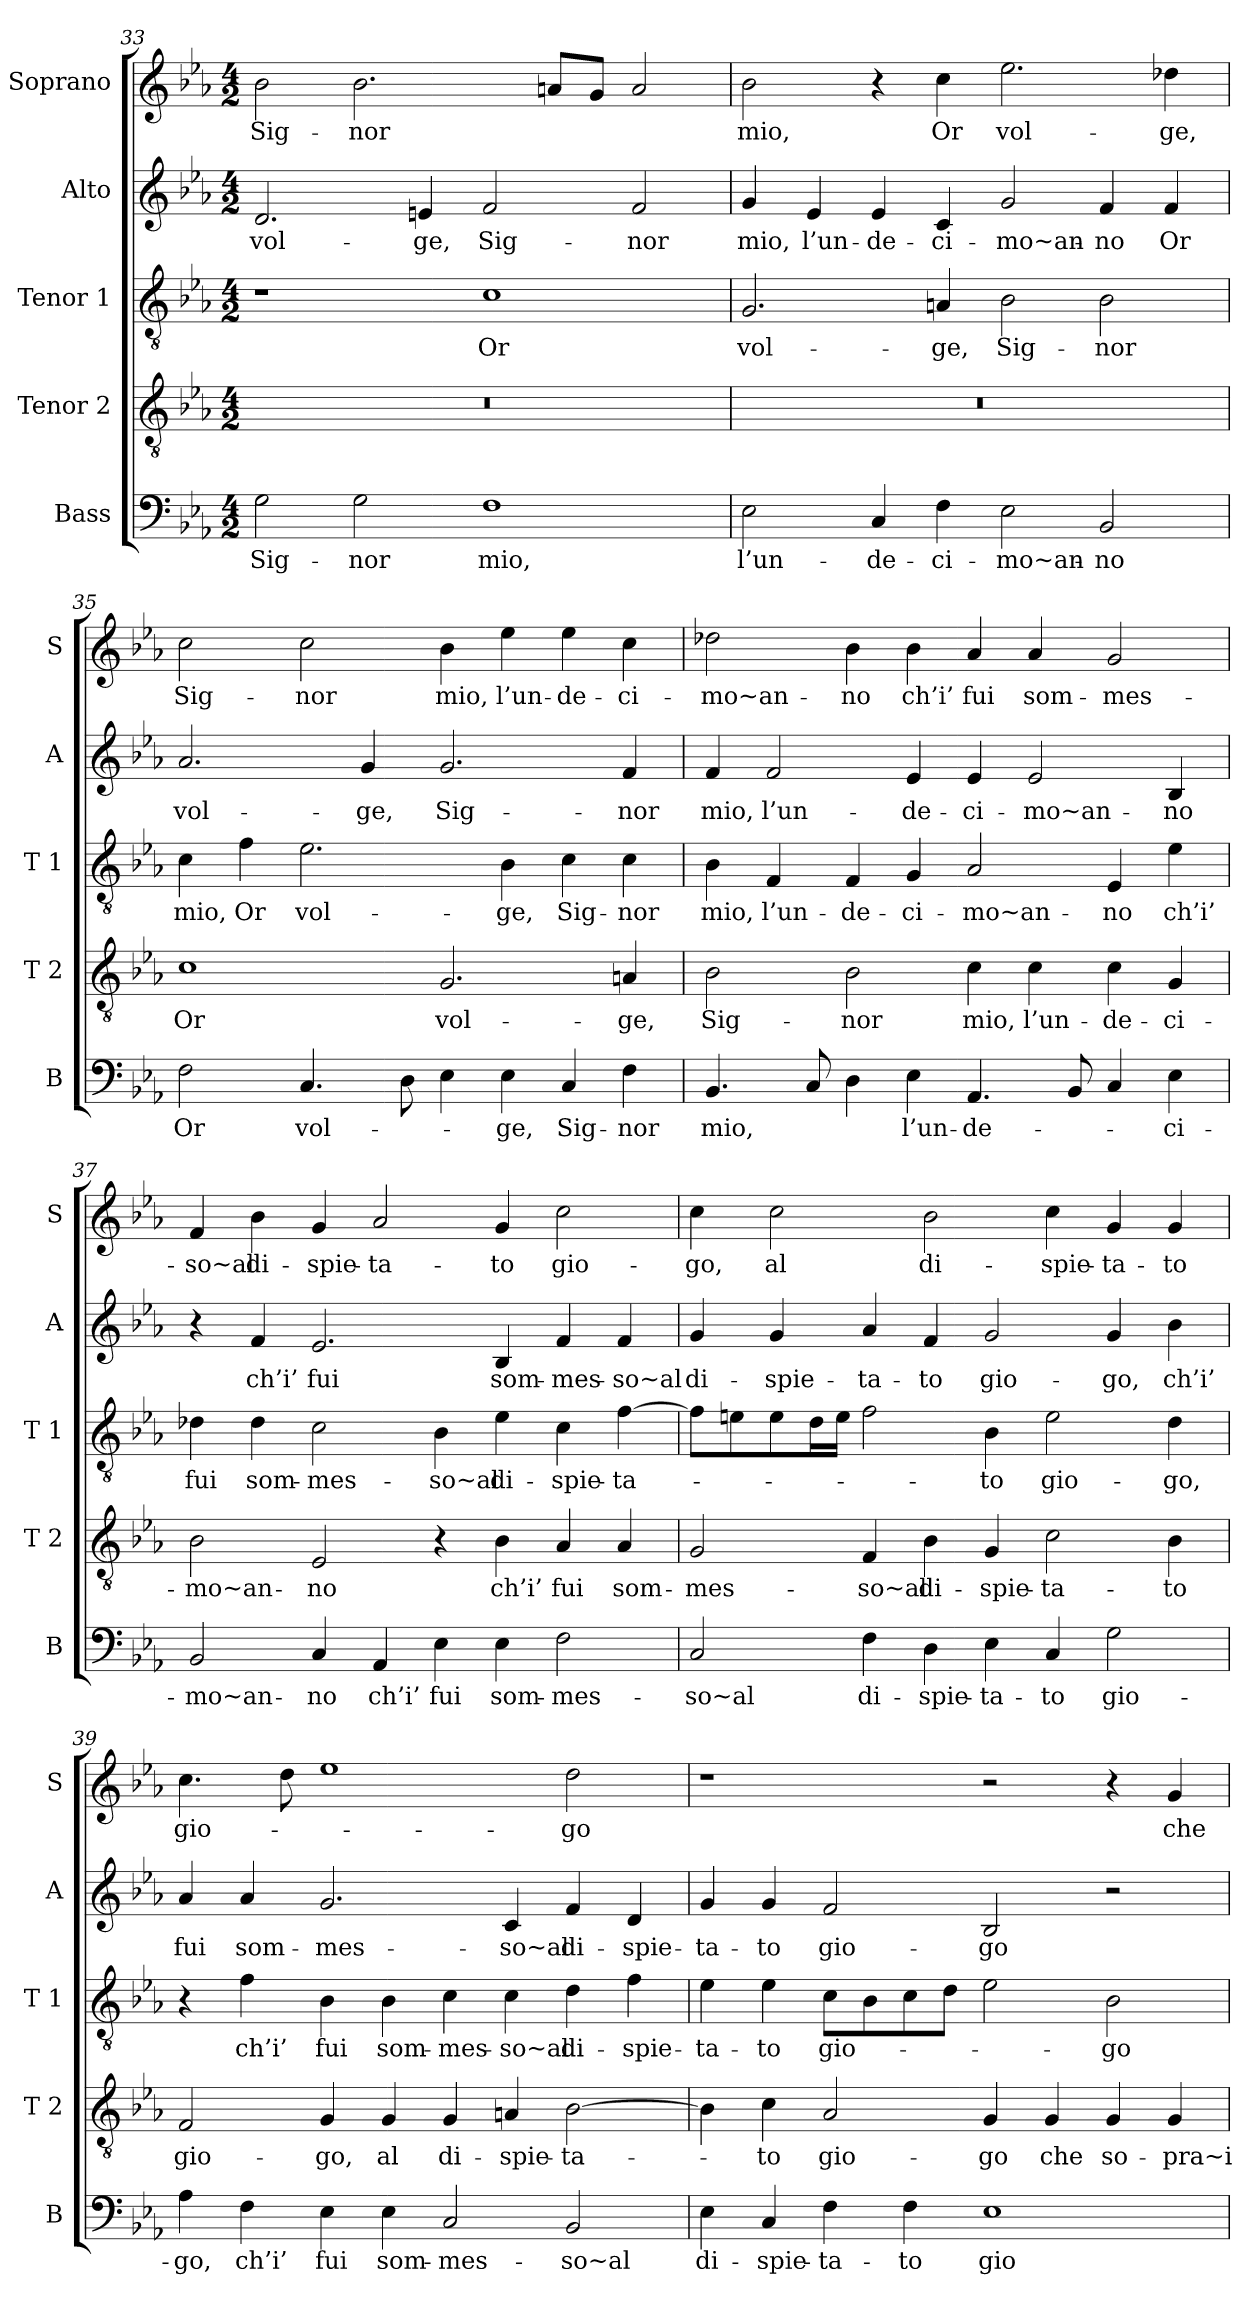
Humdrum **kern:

**kern	**text	**kern	**text	**kern	**text	**kern	**text	**kern	**text
*part5	*part5	*part4	*part4	*part3	*part3	*part2	*part2	*part1	*part1
*staff5	*staff5	*staff4	*staff4	*staff3	*staff3	*staff2	*staff2	*staff1	*staff1
*I"Bass	*	*I"Tenor 2	*	*I"Tenor 1	*	*I"Alto	*	*I"Soprano	*
*I'B	*	*I'T 2	*	*I'T 1	*	*I'A	*	*I'S	*
*clefF4	*	*clefGv2	*	*clefGv2	*	*clefG2	*	*clefG2	*
*k[b-e-a-]	*	*k[b-e-a-]	*	*k[b-e-a-]	*	*k[b-e-a-]	*	*k[b-e-a-]	*
*E-:	*	*E-:	*	*E-:	*	*E-:	*	*E-:	*
*M4/2	*	*M4/2	*	*M4/2	*	*M4/2	*	*M4/2	*
=33	=33	=33	=33	=33	=33	=33	=33	=33	=33
!	!LO:LY:b	!	!	!	!	!	!LO:LY:b	!	!LO:LY:b
2G\	Sig-	0r	.	1r	.	2.d/	vol-	2b-\	Sig-
!	!LO:LY:b	!	!	!	!	!	!	!	!LO:LY:b
2G\	-nor	.	.	.	.	.	.	2.b-\	-nor
!	!	!	!	!	!	!	!LO:LY:b	!	!
.	.	.	.	.	.	4en/	-ge,	.	.
!	!LO:LY:b	!	!	!	!LO:LY:b	!	!LO:LY:b	!	!
1F	mio,	.	.	1c	Or	2f/	Sig-	.	.
.	.	.	.	.	.	.	.	8an/L	.
.	.	.	.	.	.	.	.	8g/J	.
!	!	!	!	!	!	!	!LO:LY:b	!	!
.	.	.	.	.	.	2f/	-nor	2a/	.
=34	=34	=34	=34	=34	=34	=34	=34	=34	=34
!	!LO:LY:b	!	!	!	!LO:LY:b	!	!LO:LY:b	!	!LO:LY:b
2E-\	l’un-	0r	.	2.G/	vol-	4g/	mio,	2b-\	mio,
!	!	!	!	!	!	!	!LO:LY:b	!	!
.	.	.	.	.	.	4e-/	l’un-	.	.
!	!LO:LY:b	!	!	!	!	!	!LO:LY:b	!	!
4C/	-de-	.	.	.	.	4e-/	-de-	4r	.
!	!LO:LY:b	!	!	!	!LO:LY:b	!	!LO:LY:b	!	!LO:LY:b
4F\	-ci-	.	.	4An/	-ge,	4c/	-ci-	4cc\	Or
!	!LO:LY:b	!	!	!	!LO:LY:b	!	!LO:LY:b	!	!LO:LY:b
2E-\	-mo~an-	.	.	2B-\	Sig-	2g/	-mo~an-	2.ee-\	vol-
!	!LO:LY:b	!	!	!	!LO:LY:b	!	!LO:LY:b	!	!
2BB-/	-no	.	.	2B-\	-nor	4f/	-no	.	.
!	!	!	!	!	!	!	!LO:LY:b	!	!LO:LY:b
.	.	.	.	.	.	4f/	Or	4dd-X\	-ge,
=35	=35	=35	=35	=35	=35	=35	=35	=35	=35
!	!LO:LY:b	!	!LO:LY:b	!	!LO:LY:b	!	!LO:LY:b	!	!LO:LY:b
2F\	Or	1c	Or	4c\	mio,	2.a-/	vol-	2cc\	Sig-
!	!	!	!	!	!LO:LY:b	!	!	!	!
.	.	.	.	4f\	Or	.	.	.	.
!	!LO:LY:b	!	!	!	!LO:LY:b	!	!	!	!LO:LY:b
4.C/	vol-	.	.	2.e-\	vol-	.	.	2cc\	-nor
!	!	!	!	!	!	!	!LO:LY:b	!	!
.	.	.	.	.	.	4g/	-ge,	.	.
8D\	.	.	.	.	.	.	.	.	.
!	!	!	!LO:LY:b	!	!	!	!LO:LY:b	!	!LO:LY:b
4E-\	.	2.G/	vol-	.	.	2.g/	Sig-	4b-\	mio,
!	!LO:LY:b	!	!	!	!LO:LY:b	!	!	!	!LO:LY:b
4E-\	-ge,	.	.	4B-\	-ge,	.	.	4ee-\	l’un-
!	!LO:LY:b	!	!	!	!LO:LY:b	!	!	!	!LO:LY:b
4C/	Sig-	.	.	4c\	Sig-	.	.	4ee-\	-de-
!	!LO:LY:b	!	!LO:LY:b	!	!LO:LY:b	!	!LO:LY:b	!	!LO:LY:b
4F\	-nor	4An/	-ge,	4c\	-nor	4f/	-nor	4cc\	-ci-
!!LO:PB:g=z
=36	=36	=36	=36	=36	=36	=36	=36	=36	=36
!	!LO:LY:b	!	!LO:LY:b	!	!LO:LY:b	!	!LO:LY:b	!	!LO:LY:b
4.BB-/	mio,	2B-\	Sig-	4B-\	mio,	4f/	mio,	2dd-X\	-mo~an-
!	!	!	!	!	!LO:LY:b	!	!LO:LY:b	!	!
.	.	.	.	4F/	l’un-	2f/	l’un-	.	.
8C/	.	.	.	.	.	.	.	.	.
!	!	!	!LO:LY:b	!	!LO:LY:b	!	!	!	!LO:LY:b
4D\	.	2B-\	-nor	4F/	-de-	.	.	4b-\	-no
!	!LO:LY:b	!	!	!	!LO:LY:b	!	!LO:LY:b	!	!LO:LY:b
4E-\	l’un-	.	.	4G/	-ci-	4e-/	-de-	4b-\	ch’i’
!	!LO:LY:b	!	!LO:LY:b	!	!LO:LY:b	!	!LO:LY:b	!	!LO:LY:b
4.AA-/	-de-	4c\	mio,	2A-/	-mo~an-	4e-/	-ci-	4a-/	fui
!	!	!	!LO:LY:b	!	!	!	!LO:LY:b	!	!LO:LY:b
.	.	4c\	l’un-	.	.	2e-/	-mo~an-	4a-/	som-
8BB-/	.	.	.	.	.	.	.	.	.
!	!	!	!LO:LY:b	!	!LO:LY:b	!	!	!	!LO:LY:b
4C/	.	4c\	-de-	4E-/	-no	.	.	2g/	-mes-
!	!LO:LY:b	!	!LO:LY:b	!	!LO:LY:b	!	!LO:LY:b	!	!
4E-\	-ci-	4G/	-ci-	4e-\	ch’i’	4B-/	-no	.	.
=37	=37	=37	=37	=37	=37	=37	=37	=37	=37
!	!LO:LY:b	!	!LO:LY:b	!	!LO:LY:b	!	!	!	!LO:LY:b
2BB-/	-mo~an-	2B-\	-mo~an-	4d-X\	fui	4r	.	4f/	-so~al
!	!	!	!	!	!LO:LY:b	!	!LO:LY:b	!	!LO:LY:b
.	.	.	.	4d-\	som-	4f/	ch’i’	4b-\	di-
!	!LO:LY:b	!	!LO:LY:b	!	!LO:LY:b	!	!LO:LY:b	!	!LO:LY:b
4C/	-no	2E-/	-no	2c\	-mes-	2.e-/	fui	4g/	-spie-
!	!LO:LY:b	!	!	!	!	!	!	!	!LO:LY:b
4AA-/	ch’i’	.	.	.	.	.	.	2a-/	-ta-
!	!LO:LY:b	!	!	!	!LO:LY:b	!	!	!	!
4E-\	fui	4r	.	4B-\	-so~al	.	.	.	.
!	!LO:LY:b	!	!LO:LY:b	!	!LO:LY:b	!	!LO:LY:b	!	!LO:LY:b
4E-\	som-	4B-\	ch’i’	4e-\	di-	4B-/	som-	4g/	-to
!	!LO:LY:b	!	!LO:LY:b	!	!LO:LY:b	!	!LO:LY:b	!	!LO:LY:b
2F\	-mes-	4A-/	fui	4c\	-spie-	4f/	-mes-	2cc\	gio-
!	!	!	!LO:LY:b	!	!LO:LY:b	!	!LO:LY:b	!	!
.	.	4A-/	som-	[4f\	-ta-	4f/	-so~al	.	.
=38	=38	=38	=38	=38	=38	=38	=38	=38	=38
!	!LO:LY:b	!	!LO:LY:b	!	!	!	!LO:LY:b	!	!LO:LY:b
2C/	-so~al	2G/	-mes-	8f\L]	.	4g/	di-	4cc\	-go,
.	.	.	.	8en\	.	.	.	.	.
!	!	!	!	!	!	!	!LO:LY:b	!	!LO:LY:b
.	.	.	.	8e\	.	4g/	-spie-	2cc\	al
.	.	.	.	16d\L	.	.	.	.	.
.	.	.	.	16e\JJ	.	.	.	.	.
!	!LO:LY:b	!	!LO:LY:b	!	!	!	!LO:LY:b	!	!
4F\	di-	4F/	-so~al	2f\	.	4a-/	-ta-	.	.
!	!LO:LY:b	!	!LO:LY:b	!	!	!	!LO:LY:b	!	!LO:LY:b
4D\	-spie-	4B-\	di-	.	.	4f/	-to	2b-\	di-
!	!LO:LY:b	!	!LO:LY:b	!	!LO:LY:b	!	!LO:LY:b	!	!
4E-\	-ta-	4G/	-spie-	4B-\	-to	2g/	gio-	.	.
!	!LO:LY:b	!	!LO:LY:b	!	!LO:LY:b	!	!	!	!LO:LY:b
4C/	-to	2c\	-ta-	2e\	gio-	.	.	4cc\	-spie-
!	!LO:LY:b	!	!	!	!	!	!LO:LY:b	!	!LO:LY:b
2G\	gio-	.	.	.	.	4g/	-go,	4g/	-ta-
!	!	!	!LO:LY:b	!	!LO:LY:b	!	!LO:LY:b	!	!LO:LY:b
.	.	4B-\	-to	4d\	-go,	4b-\	ch’i’	4g/	-to
!!LO:LB:g=z
=39	=39	=39	=39	=39	=39	=39	=39	=39	=39
!	!LO:LY:b	!	!LO:LY:b	!	!	!	!LO:LY:b	!	!LO:LY:b
4A-\	-go,	2F/	gio-	4r	.	4a-/	fui	4.cc\	gio-
!	!LO:LY:b	!	!	!	!LO:LY:b	!	!LO:LY:b	!	!
4F\	ch’i’	.	.	4f\	ch’i’	4a-/	som-	.	.
.	.	.	.	.	.	.	.	8dd\	.
!	!LO:LY:b	!	!LO:LY:b	!	!LO:LY:b	!	!LO:LY:b	!	!
4E-\	fui	4G/	-go,	4B-\	fui	2.g/	-mes-	1ee-	.
!	!LO:LY:b	!	!LO:LY:b	!	!LO:LY:b	!	!	!	!
4E-\	som-	4G/	al	4B-\	som-	.	.	.	.
!	!LO:LY:b	!	!LO:LY:b	!	!LO:LY:b	!	!	!	!
2C/	-mes-	4G/	di-	4c\	-mes-	.	.	.	.
!	!	!	!LO:LY:b	!	!LO:LY:b	!	!LO:LY:b	!	!
.	.	4An/	-spie-	4c\	-so~al	4c/	-so~al	.	.
!	!LO:LY:b	!	!LO:LY:b	!	!LO:LY:b	!	!LO:LY:b	!	!LO:LY:b
2BB-/	-so~al	[2B-\	-ta-	4d\	di-	4f/	di-	2dd\	-go
!	!	!	!	!	!LO:LY:b	!	!LO:LY:b	!	!
.	.	.	.	4f\	-spie-	4d/	-spie-	.	.
=40	=40	=40	=40	=40	=40	=40	=40	=40	=40
!	!LO:LY:b	!	!	!	!LO:LY:b	!	!LO:LY:b	!	!
4E-\	di-	4B-\]	.	4e-\	-ta-	4g/	-ta-	1r	.
!	!LO:LY:b	!	!LO:LY:b	!	!LO:LY:b	!	!LO:LY:b	!	!
4C/	-spie-	4c\	-to	4e-\	-to	4g/	-to	.	.
!	!LO:LY:b	!	!LO:LY:b	!	!LO:LY:b	!	!LO:LY:b	!	!
4F\	-ta-	2A-/	gio-	8c\L	gio-	2f/	gio-	.	.
.	.	.	.	8B-\	.	.	.	.	.
!	!LO:LY:b	!	!	!	!	!	!	!	!
4F\	-to	.	.	8c\	.	.	.	.	.
.	.	.	.	8d\J	.	.	.	.	.
!	!LO:LY:b	!	!LO:LY:b	!	!	!	!LO:LY:b	!	!
1E-	gio-	4G/	-go	2e-\	.	2B-/	-go	2r	.
!	!	!	!LO:LY:b	!	!	!	!	!	!
.	.	4G/	che	.	.	.	.	.	.
!	!	!	!LO:LY:b	!	!LO:LY:b	!	!	!	!
.	.	4G/	so-	2B-\	-go	2r	.	4r	.
!	!	!	!LO:LY:b	!	!	!	!	!	!LO:LY:b
.	.	4G/	-pra~i	.	.	.	.	4g/	che
=	=	=	=	=	=	=	=	=	=
*-	*-	*-	*-	*-	*-	*-	*-	*-	*-
